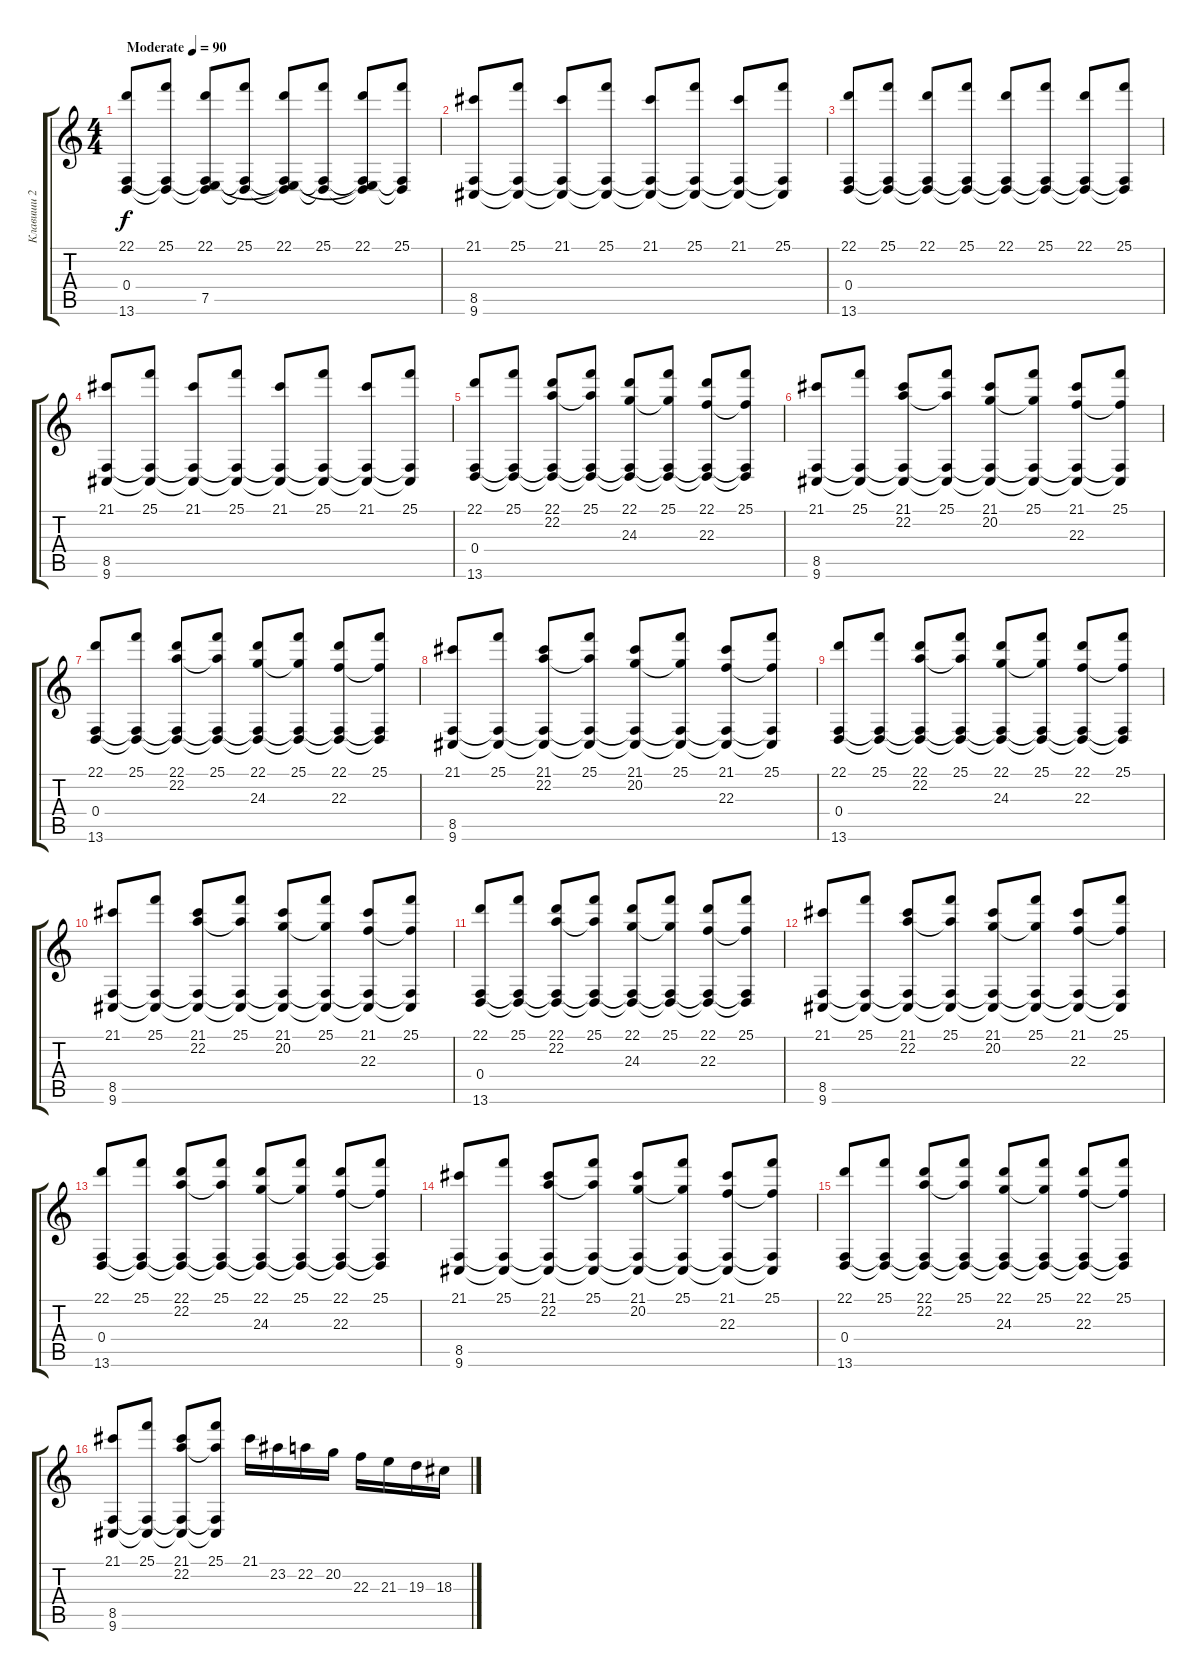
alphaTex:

\track ("Клавиши 2" "Клавиши 2") {instrument electricgrandpiano}
\staff {score tabs}
\tuning (E4 B3 G3 D3 A2 E2) {hide}
\ts (4 4)
\tempo (90 "Moderate")
\clef g2
\ks c
(22.1 0.4 13.6).8{dy f instrument electricgrandpiano} (25.1 0.4{t} 13.6{t}).8 (22.1 0.4{t} 7.5 13.6{t}).8 (25.1 0.4{t} 13.6{t}).8 (22.1 0.4{t} 7.5{t} 13.6{t}).8 (25.1 0.4{t} 13.6{t}).8 (22.1 0.4{t} 7.5{t} 13.6{t}).8 (25.1 0.4{t} 13.6{t}).8 |
(21.1 8.5 9.6).8 (25.1 8.5{t} 9.6{t}).8 (21.1 8.5{t} 9.6{t}).8 (25.1 8.5{t} 9.6{t}).8 (21.1 8.5{t} 9.6{t}).8 (25.1 8.5{t} 9.6{t}).8 (21.1 8.5{t} 9.6{t}).8 (25.1 8.5{t} 9.6{t}).8 |
(22.1 0.4 13.6).8 (25.1 0.4{t} 13.6{t}).8 (22.1 0.4{t} 13.6{t}).8 (25.1 0.4{t} 13.6{t}).8 (22.1 0.4{t} 13.6{t}).8 (25.1 0.4{t} 13.6{t}).8 (22.1 0.4{t} 13.6{t}).8 (25.1 0.4{t} 13.6{t}).8 |
(21.1 8.5 9.6).8 (25.1 8.5{t} 9.6{t}).8 (21.1 8.5{t} 9.6{t}).8 (25.1 8.5{t} 9.6{t}).8 (21.1 8.5{t} 9.6{t}).8 (25.1 8.5{t} 9.6{t}).8 (21.1 8.5{t} 9.6{t}).8 (25.1 8.5{t} 9.6{t}).8 |
(22.1 0.4 13.6).8 (25.1 0.4{t} 13.6{t}).8 (22.1 22.2 0.4{t} 13.6{t}).8 (25.1 22.2{t} 0.4{t} 13.6{t}).8 (22.1 24.3 0.4{t} 13.6{t}).8 (25.1 24.3{t} 0.4{t} 13.6{t}).8 (22.1 22.3 0.4{t} 13.6{t}).8 (25.1 22.3{t} 0.4{t} 13.6{t}).8 |
(21.1 8.5 9.6).8 (25.1 8.5{t} 9.6{t}).8 (21.1 22.2 8.5{t} 9.6{t}).8 (25.1 22.2{t} 8.5{t} 9.6{t}).8 (21.1 20.2 8.5{t} 9.6{t}).8 (25.1 20.2{t} 8.5{t} 9.6{t}).8 (21.1 22.3 8.5{t} 9.6{t}).8 (25.1 22.3{t} 8.5{t} 9.6{t}).8 |
(22.1 0.4 13.6).8 (25.1 0.4{t} 13.6{t}).8 (22.1 22.2 0.4{t} 13.6{t}).8 (25.1 22.2{t} 0.4{t} 13.6{t}).8 (22.1 24.3 0.4{t} 13.6{t}).8 (25.1 24.3{t} 0.4{t} 13.6{t}).8 (22.1 22.3 0.4{t} 13.6{t}).8 (25.1 22.3{t} 0.4{t} 13.6{t}).8 |
(21.1 8.5 9.6).8 (25.1 8.5{t} 9.6{t}).8 (21.1 22.2 8.5{t} 9.6{t}).8 (25.1 22.2{t} 8.5{t} 9.6{t}).8 (21.1 20.2 8.5{t} 9.6{t}).8 (25.1 20.2{t} 8.5{t} 9.6{t}).8 (21.1 22.3 8.5{t} 9.6{t}).8 (25.1 22.3{t} 8.5{t} 9.6{t}).8 |
(22.1 0.4 13.6).8 (25.1 0.4{t} 13.6{t}).8 (22.1 22.2 0.4{t} 13.6{t}).8 (25.1 22.2{t} 0.4{t} 13.6{t}).8 (22.1 24.3 0.4{t} 13.6{t}).8 (25.1 24.3{t} 0.4{t} 13.6{t}).8 (22.1 22.3 0.4{t} 13.6{t}).8 (25.1 22.3{t} 0.4{t} 13.6{t}).8 |
(21.1 8.5 9.6).8 (25.1 8.5{t} 9.6{t}).8 (21.1 22.2 8.5{t} 9.6{t}).8 (25.1 22.2{t} 8.5{t} 9.6{t}).8 (21.1 20.2 8.5{t} 9.6{t}).8 (25.1 20.2{t} 8.5{t} 9.6{t}).8 (21.1 22.3 8.5{t} 9.6{t}).8 (25.1 22.3{t} 8.5{t} 9.6{t}).8 |
(22.1 0.4 13.6).8 (25.1 0.4{t} 13.6{t}).8 (22.1 22.2 0.4{t} 13.6{t}).8 (25.1 22.2{t} 0.4{t} 13.6{t}).8 (22.1 24.3 0.4{t} 13.6{t}).8 (25.1 24.3{t} 0.4{t} 13.6{t}).8 (22.1 22.3 0.4{t} 13.6{t}).8 (25.1 22.3{t} 0.4{t} 13.6{t}).8 |
(21.1 8.5 9.6).8 (25.1 8.5{t} 9.6{t}).8 (21.1 22.2 8.5{t} 9.6{t}).8 (25.1 22.2{t} 8.5{t} 9.6{t}).8 (21.1 20.2 8.5{t} 9.6{t}).8 (25.1 20.2{t} 8.5{t} 9.6{t}).8 (21.1 22.3 8.5{t} 9.6{t}).8 (25.1 22.3{t} 8.5{t} 9.6{t}).8 |
(22.1 0.4 13.6).8 (25.1 0.4{t} 13.6{t}).8 (22.1 22.2 0.4{t} 13.6{t}).8 (25.1 22.2{t} 0.4{t} 13.6{t}).8 (22.1 24.3 0.4{t} 13.6{t}).8 (25.1 24.3{t} 0.4{t} 13.6{t}).8 (22.1 22.3 0.4{t} 13.6{t}).8 (25.1 22.3{t} 0.4{t} 13.6{t}).8 |
(21.1 8.5 9.6).8 (25.1 8.5{t} 9.6{t}).8 (21.1 22.2 8.5{t} 9.6{t}).8 (25.1 22.2{t} 8.5{t} 9.6{t}).8 (21.1 20.2 8.5{t} 9.6{t}).8 (25.1 20.2{t} 8.5{t} 9.6{t}).8 (21.1 22.3 8.5{t} 9.6{t}).8 (25.1 22.3{t} 8.5{t} 9.6{t}).8 |
(22.1 0.4 13.6).8 (25.1 0.4{t} 13.6{t}).8 (22.1 22.2 0.4{t} 13.6{t}).8 (25.1 22.2{t} 0.4{t} 13.6{t}).8 (22.1 24.3 0.4{t} 13.6{t}).8 (25.1 24.3{t} 0.4{t} 13.6{t}).8 (22.1 22.3 0.4{t} 13.6{t}).8 (25.1 22.3{t} 0.4{t} 13.6{t}).8 |
(21.1 8.5 9.6).8 (25.1 8.5{t} 9.6{t}).8 (21.1 22.2 8.5{t} 9.6{t}).8 (25.1 22.2{t} 8.5{t} 9.6{t}).8 21.1.16 23.2.16 22.2.16 20.2.16 22.3.16 21.3.16 19.3.16 18.3.16
